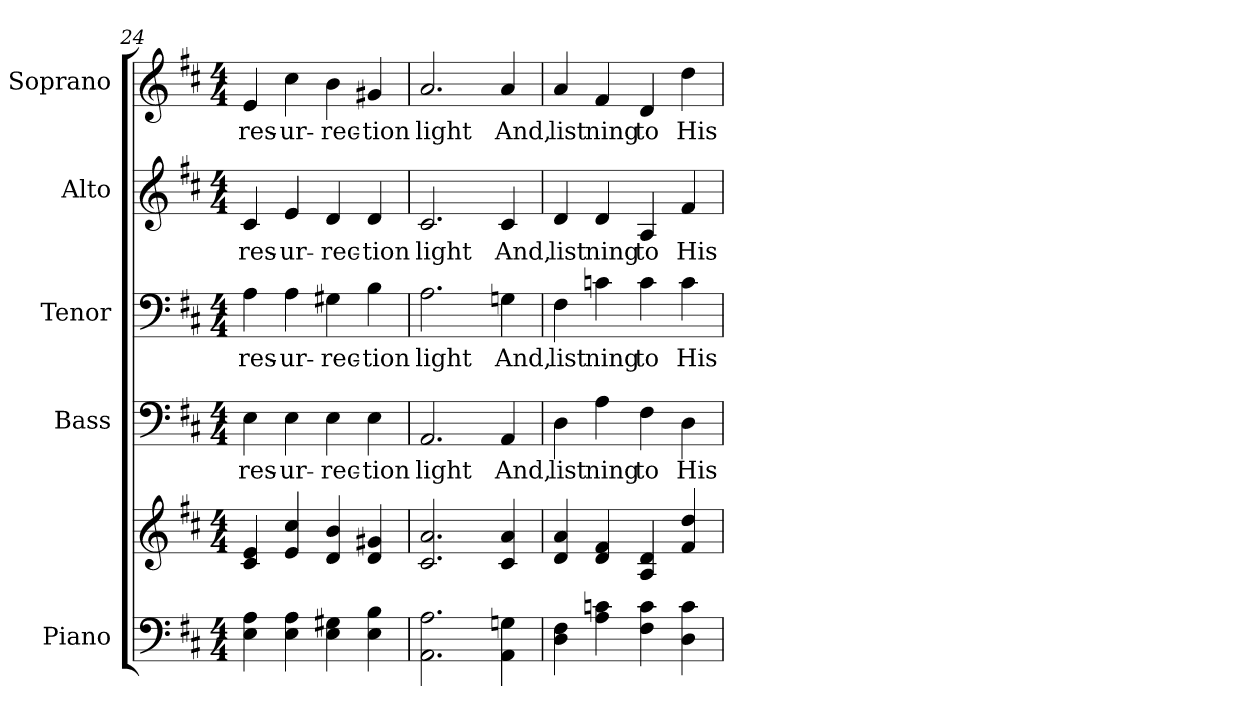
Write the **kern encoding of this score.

**kern	**kern	**kern	**text	**kern	**text	**kern	**text	**kern	**text
*part5	*part5	*part4	*part4	*part3	*part3	*part2	*part2	*part1	*part1
*staff6	*staff5	*staff4	*staff4	*staff3	*staff3	*staff2	*staff2	*staff1	*staff1
*I"Piano	*	*I"Bass	*	*I"Tenor	*	*I"Alto	*	*I"Soprano	*
*I'Pno.	*	*I'B.	*	*I'T.	*	*I'A.	*	*I'S.	*
!!LO:PB:g=z
*clefF4	*clefG2	*clefF4	*	*clefF4	*	*clefG2	*	*clefG2	*
*k[f#c#]	*k[f#c#]	*k[f#c#]	*	*k[f#c#]	*	*k[f#c#]	*	*k[f#c#]	*
*D:	*D:	*D:	*	*D:	*	*D:	*	*D:	*
*M4/4	*M4/4	*M4/4	*	*M4/4	*	*M4/4	*	*M4/4	*
=24	=24	=24	=24	=24	=24	=24	=24	=24	=24
!	!	!	!LO:LY:b:color=#000000	!	!	!	!	!	!
!	!	!	!	!	!LO:LY:b:color=#000000	!	!	!	!
!	!	!	!	!	!	!	!LO:LY:b:color=#000000	!	!
!	!	!	!	!	!	!	!	!	!LO:LY:b:color=#000000
4Ei\ 4Ai	4c#i/ 4ei	4Ei\	res-	4Ai\	res-	4c#i/	res-	4ei/	res-
!	!	!	!LO:LY:b:color=#000000	!	!	!	!	!	!
!	!	!	!	!	!LO:LY:b:color=#000000	!	!	!	!
!	!	!	!	!	!	!	!LO:LY:b:color=#000000	!	!
!	!	!	!	!	!	!	!	!	!LO:LY:b:color=#000000
4Ei\ 4Ai	4ei/ 4cc#i	4Ei\	-ur-	4Ai\	-ur-	4ei/	-ur-	4cc#i\	-ur-
!	!	!	!LO:LY:b:color=#000000	!	!	!	!	!	!
!	!	!	!	!	!LO:LY:b:color=#000000	!	!	!	!
!	!	!	!	!	!	!	!LO:LY:b:color=#000000	!	!
!	!	!	!	!	!	!	!	!	!LO:LY:b:color=#000000
4Ei\ 4G#Xi	4di/ 4bi	4Ei\	-rec-	4G#Xi\	-rec-	4di/	-rec-	4bi\	-rec-
!	!	!	!LO:LY:b:color=#000000	!	!	!	!	!	!
!	!	!	!	!	!LO:LY:b:color=#000000	!	!	!	!
!	!	!	!	!	!	!	!LO:LY:b:color=#000000	!	!
!	!	!	!	!	!	!	!	!	!LO:LY:b:color=#000000
4Ei\ 4Bi	4di/ 4g#Xi	4Ei\	-tion	4Bi\	-tion	4di/	-tion	4g#Xi/	-tion
=25	=25	=25	=25	=25	=25	=25	=25	=25	=25
!	!	!	!LO:LY:b:color=#000000	!	!	!	!	!	!
!	!	!	!	!	!LO:LY:b:color=#000000	!	!	!	!
!	!	!	!	!	!	!	!LO:LY:b:color=#000000	!	!
!	!	!	!	!	!	!	!	!	!LO:LY:b:color=#000000
2.AAi\ 2.Ai	2.c#i/ 2.ai	2.AAi/	light	2.Ai\	light	2.c#i/	light	2.ai/	light
!	!	!	!LO:LY:b:color=#000000	!	!	!	!	!	!
!	!	!	!	!	!LO:LY:b:color=#000000	!	!	!	!
!	!	!	!	!	!	!	!LO:LY:b:color=#000000	!	!
!	!	!	!	!	!	!	!	!	!LO:LY:b:color=#000000
4AAi\ 4Gni	4c#i/ 4ai	4AAi/	And,	4Gni\	And,	4c#i/	And,	4ai/	And,
!!LO:PB:g=z
=26	=26	=26	=26	=26	=26	=26	=26	=26	=26
!	!	!	!LO:LY:b:color=#000000	!	!	!	!	!	!
!	!	!	!	!	!LO:LY:b:color=#000000	!	!	!	!
!	!	!	!	!	!	!	!LO:LY:b:color=#000000	!	!
!	!	!	!	!	!	!	!	!	!LO:LY:b:color=#000000
4Di\ 4F#i	4di/ 4ai	4Di\	list	4F#i\	list	4di/	list	4ai/	list
!	!	!	!LO:LY:b:color=#000000	!	!	!	!	!	!
!	!	!	!	!	!LO:LY:b:color=#000000	!	!	!	!
!	!	!	!	!	!	!	!LO:LY:b:color=#000000	!	!
!	!	!	!	!	!	!	!	!	!LO:LY:b:color=#000000
4Ai\ 4cni	4di/ 4f#i	4Ai\	ning	4cni\	ning	4di/	ning	4f#i/	ning
!	!	!	!LO:LY:b:color=#000000	!	!	!	!	!	!
!	!	!	!	!	!LO:LY:b:color=#000000	!	!	!	!
!	!	!	!	!	!	!	!LO:LY:b:color=#000000	!	!
!	!	!	!	!	!	!	!	!	!LO:LY:b:color=#000000
4F#i\ 4ci	4Ai/ 4di	4F#i\	to	4ci\	to	4Ai/	to	4di/	to
!	!	!	!LO:LY:b:color=#000000	!	!	!	!	!	!
!	!	!	!	!	!LO:LY:b:color=#000000	!	!	!	!
!	!	!	!	!	!	!	!LO:LY:b:color=#000000	!	!
!	!	!	!	!	!	!	!	!	!LO:LY:b:color=#000000
4Di\ 4ci	4f#i/ 4ddi	4Di\	His	4ci\	His	4f#i/	His	4ddi\	His
=	=	=	=	=	=	=	=	=	=
*-	*-	*-	*-	*-	*-	*-	*-	*-	*-
